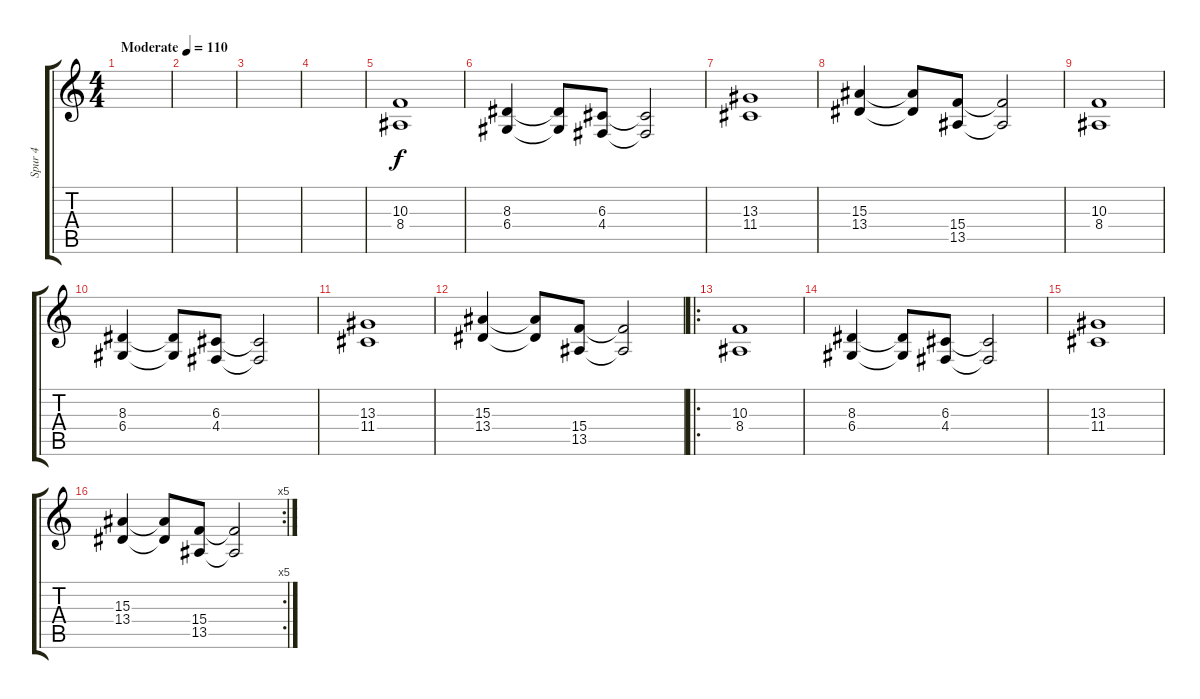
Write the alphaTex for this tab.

\track ("Spur 4" "Spur 4") {instrument synthstrings2}
\staff {score tabs}
\tuning (E4 B3 G3 D3 A2 E2) {hide}
\ts (4 4)
\tempo (110 "Moderate")
\clef g2
\ks c
|
|
|
|
(10.3 8.4).1 |
(8.3 6.4).4 (8.3{t} 6.4{t}).8 (6.3 4.4).8 (6.3{t} 4.4{t}).2 |
(13.3 11.4).1 |
(15.3 13.4).4 (15.3{t} 13.4{t}).8 (15.4 13.5).8 (15.4{t} 13.5{t}).2 |
(10.3 8.4).1 |
(8.3 6.4).4 (8.3{t} 6.4{t}).8 (6.3 4.4).8 (6.3{t} 4.4{t}).2 |
(13.3 11.4).1 |
(15.3 13.4).4 (15.3{t} 13.4{t}).8 (15.4 13.5).8 (15.4{t} 13.5{t}).2 |
\ro
(10.3 8.4).1 |
(8.3 6.4).4 (8.3{t} 6.4{t}).8 (6.3 4.4).8 (6.3{t} 4.4{t}).2 |
(13.3 11.4).1 |
\rc 5
(15.3 13.4).4 (15.3{t} 13.4{t}).8 (15.4 13.5).8 (15.4{t} 13.5{t}).2
